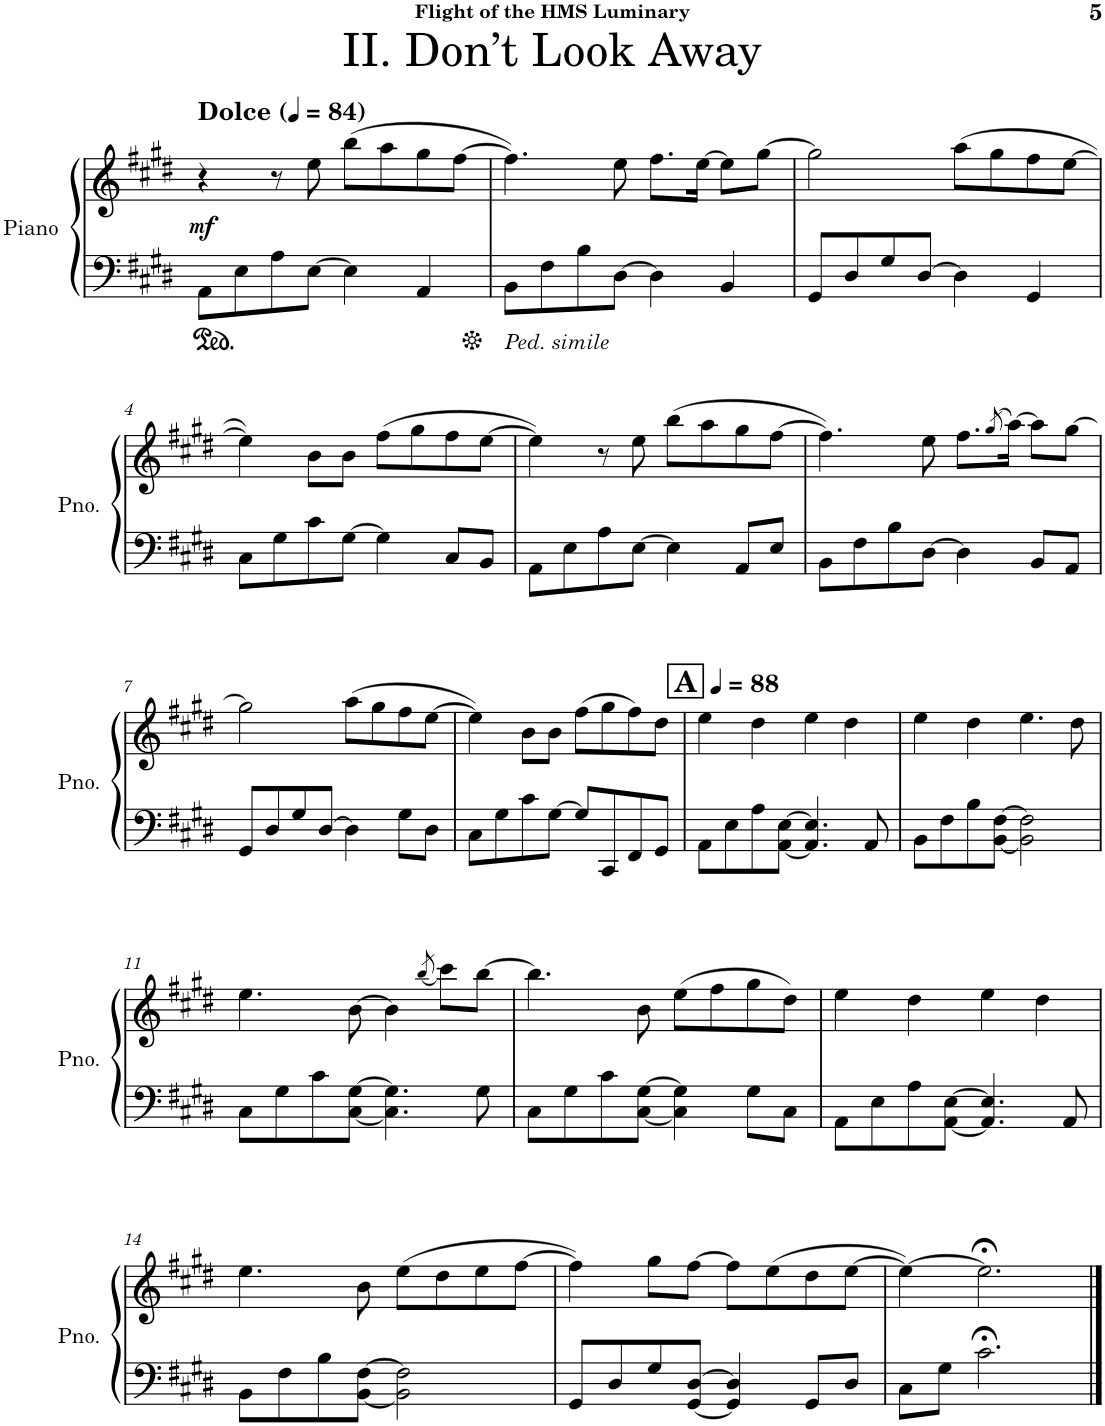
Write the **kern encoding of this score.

**kern	**kern	**dynam	**kern	**kern	**kern	**kern	**kern	**kern	**kern
*part8	*part8	*part8	*part7	*part6	*part5	*part4	*part3	*part2	*part1
*staff9	*staff8	*staff8/9	*staff7	*staff6	*staff5	*staff4	*staff3	*staff2	*staff1
*I"Piano	*	*	*I"Triangle	*I"Mark Tree	*I"Suspended Cymbal	*I"Glass Harmonica	*I"Trumpet in Bb	*I"Horn in F	*I"Pan Flute
*I'Pno.	*	*	*I'Trgl.	*I'Mk. Tr.	*I'Sus. Cym.	*I'Gla. Har.	*I'Tpt. in Bb	*I'Hn. in F	*I'Pn. Fl.
!!LO:PB:g=z
*	*	*	*stria1	*stria1	*stria1	*	*	*	*
*clefF4	*clefG2	*	*clefX	*clefX	*clefX	*clefG2	*clefG2	*clefG2	*clefG2
*	*	*	*	*	*	*	*Trd1c2	*Trd4c7	*
*k[f#c#g#d#]	*k[f#c#g#d#]	*	*k[]	*k[]	*k[]	*k[f#c#g#d#]	*k[f#c#g#d#a#e#]	*k[f#c#g#d#a#]	*k[f#c#g#d#]
*M4/4	*M4/4	*	*M4/4	*M4/4	*M4/4	*M4/4	*M4/4	*M4/4	*M4/4
*MM84	*MM84	*	*MM84	*MM84	*MM84	*MM84	*MM84	*MM84	*MM84
=1	=1	=1	=1	=1	=1	=1	=1	=1	=1
!	!	!	!	!	!	!	!	!	!LO:TX:a:t=II. Don’t Look Away
!	!	!	!	!	!	!	!	!	!LO:TX:a:B:t=Dolce
!	!LO:TX:a:B:t=Dolce	!	!	!	!	!	!	!	!
!	!	!LO:DY:b	!	!	!	!	!	!	!
8AA\L	4r	mf	1r	1r	1r	1r	1r	1r	1r
8E\	.	.	.	.	.	.	.	.	.
8A\	8r	.	.	.	.	.	.	.	.
[8E\J	8ee\	.	.	.	.	.	.	.	.
4E\]	(8bb\L	.	.	.	.	.	.	.	.
.	8aa\	.	.	.	.	.	.	.	.
4AA/	8gg#\	.	.	.	.	.	.	.	.
.	[8ff#\J	.	.	.	.	.	.	.	.
=2	=2	=2	=2	=2	=2	=2	=2	=2	=2
!LO:TX:b:i:t=Ped. simile	!	!	!	!	!	!	!	!	!
8BB\L	4.ff#\])	.	1r	1r	1r	1r	1r	1r	1r
8F#\	.	.	.	.	.	.	.	.	.
8B\	.	.	.	.	.	.	.	.	.
[8D#\J	8ee\	.	.	.	.	.	.	.	.
4D#\]	8.ff#\L	.	.	.	.	.	.	.	.
.	[16ee\Jk	.	.	.	.	.	.	.	.
4BB/	8ee\L]	.	.	.	.	.	.	.	.
.	[8gg#\J	.	.	.	.	.	.	.	.
=3	=3	=3	=3	=3	=3	=3	=3	=3	=3
8GG#/L	2gg#\]	.	1r	1r	1r	1r	1r	1r	1r
8D#/	.	.	.	.	.	.	.	.	.
8G#/	.	.	.	.	.	.	.	.	.
[8D#/J	.	.	.	.	.	.	.	.	.
4D#\]	(8aa\L	.	.	.	.	.	.	.	.
.	8gg#\	.	.	.	.	.	.	.	.
4GG#/	8ff#\	.	.	.	.	.	.	.	.
.	[8ee\J	.	.	.	.	.	.	.	.
!!LO:LB:g=z
=4	=4	=4	=4	=4	=4	=4	=4	=4	=4
8C#\L	4ee\])	.	1r	1r	1r	1r	1r	1r	1r
8G#\	.	.	.	.	.	.	.	.	.
8c#\	8b\L	.	.	.	.	.	.	.	.
[8G#\J	8b\J	.	.	.	.	.	.	.	.
4G#\]	(8ff#\L	.	.	.	.	.	.	.	.
.	8gg#\	.	.	.	.	.	.	.	.
8C#/L	8ff#\	.	.	.	.	.	.	.	.
8BB/J	[8ee\J	.	.	.	.	.	.	.	.
=5	=5	=5	=5	=5	=5	=5	=5	=5	=5
8AA\L	4ee\])	.	1r	1r	1r	1r	1r	1r	1r
8E\	.	.	.	.	.	.	.	.	.
8A\	8r	.	.	.	.	.	.	.	.
[8E\J	8ee\	.	.	.	.	.	.	.	.
4E\]	(8bb\L	.	.	.	.	.	.	.	.
.	8aa\	.	.	.	.	.	.	.	.
8AA/L	8gg#\	.	.	.	.	.	.	.	.
8E/J	[8ff#\J	.	.	.	.	.	.	.	.
=6	=6	=6	=6	=6	=6	=6	=6	=6	=6
8BB\L	4.ff#\])	.	1r	1r	1r	1r	1r	1r	1r
8F#\	.	.	.	.	.	.	.	.	.
8B\	.	.	.	.	.	.	.	.	.
[8D#\J	8ee\	.	.	.	.	.	.	.	.
4D#\]	8.ff#\L	.	.	.	.	.	.	.	.
.	(>8qgg#/	.	.	.	.	.	.	.	.
.	[16aa\Jk)	.	.	.	.	.	.	.	.
8BB/L	8aa\L]	.	.	.	.	.	.	.	.
8AA/J	[8gg#\J	.	.	.	.	.	.	.	.
!!LO:LB:g=z
=7	=7	=7	=7	=7	=7	=7	=7	=7	=7
8GG#/L	2gg#\]	.	1r	1r	1r	1r	1r	1r	1r
8D#/	.	.	.	.	.	.	.	.	.
8G#/	.	.	.	.	.	.	.	.	.
[8D#/J	.	.	.	.	.	.	.	.	.
4D#\]	(8aa\L	.	.	.	.	.	.	.	.
.	8gg#\	.	.	.	.	.	.	.	.
8G#\L	8ff#\	.	.	.	.	.	.	.	.
8D#\J	[8ee\J	.	.	.	.	.	.	.	.
=8	=8	=8	=8	=8	=8	=8	=8	=8	=8
8C#\L	4ee\])	.	1r	1r	1r	1r	1r	1r	1r
8G#\	.	.	.	.	.	.	.	.	.
8c#\	8b\L	.	.	.	.	.	.	.	.
[8G#\J	8b\J	.	.	.	.	.	.	.	.
8G#/L]	(8ff#\L	.	.	.	.	.	.	.	.
8CC#/	8gg#\	.	.	.	.	.	.	.	.
8FF#/	8ff#\)	.	.	.	.	.	.	.	.
8GG#/J	8dd#\J	.	.	.	.	.	.	.	.
=9	=9	=9	=9	=9	=9	=9	=9	=9	=9
!!LO:REH:place=s1:a:B:cj:fs=14:t=A
!!LO:REH:place=s8:a:B:cj:fs=14:t=A
*	*MM88	*	*	*	*	*	*	*	*MM88
8AA\L	4ee\	.	1r	1r	1r	1r	1r	1r	1r
8E\	.	.	.	.	.	.	.	.	.
8A\	4dd#\	.	.	.	.	.	.	.	.
[8AA\ [8E\J	.	.	.	.	.	.	.	.	.
4.AA/] 4.E/]	4ee\	.	.	.	.	.	.	.	.
.	4dd#\	.	.	.	.	.	.	.	.
8AA/	.	.	.	.	.	.	.	.	.
=10	=10	=10	=10	=10	=10	=10	=10	=10	=10
8BB\L	4ee\	.	1r	1r	1r	1r	1r	1r	1r
8F#\	.	.	.	.	.	.	.	.	.
8B\	4dd#\	.	.	.	.	.	.	.	.
[8BB\ [8F#\J	.	.	.	.	.	.	.	.	.
2BB\] 2F#\]	4.ee\	.	.	.	.	.	.	.	.
.	8dd#\	.	.	.	.	.	.	.	.
!!LO:LB:g=z
=11	=11	=11	=11	=11	=11	=11	=11	=11	=11
8C#\L	4.ee\	.	1r	1r	1r	1r	1r	1r	1r
8G#\	.	.	.	.	.	.	.	.	.
8c#\	.	.	.	.	.	.	.	.	.
[8C#\ [8G#\J	[8b\	.	.	.	.	.	.	.	.
4.C#\] 4.G#\]	4b\]	.	.	.	.	.	.	.	.
.	(8qbb/	.	.	.	.	.	.	.	.
.	8ccc#\L)	.	.	.	.	.	.	.	.
8G#\	[8bb\J	.	.	.	.	.	.	.	.
=12	=12	=12	=12	=12	=12	=12	=12	=12	=12
8C#\L	4.bb\]	.	1r	1r	1r	1r	1r	1r	1r
8G#\	.	.	.	.	.	.	.	.	.
8c#\	.	.	.	.	.	.	.	.	.
[8C#\ [8G#\J	8b\	.	.	.	.	.	.	.	.
4C#\] 4G#\]	(8ee\L	.	.	.	.	.	.	.	.
.	8ff#\	.	.	.	.	.	.	.	.
8G#\L	8gg#\	.	.	.	.	.	.	.	.
8C#\J	8dd#\J)	.	.	.	.	.	.	.	.
=13	=13	=13	=13	=13	=13	=13	=13	=13	=13
8AA\L	4ee\	.	1r	1r	1r	1r	1r	1r	1r
8E\	.	.	.	.	.	.	.	.	.
8A\	4dd#\	.	.	.	.	.	.	.	.
[8AA\ [8E\J	.	.	.	.	.	.	.	.	.
4.AA/] 4.E/]	4ee\	.	.	.	.	.	.	.	.
.	4dd#\	.	.	.	.	.	.	.	.
8AA/	.	.	.	.	.	.	.	.	.
!!LO:LB:g=z
=14	=14	=14	=14	=14	=14	=14	=14	=14	=14
8BB\L	4.ee\	.	1r	1r	1r	1r	1r	1r	1r
8F#\	.	.	.	.	.	.	.	.	.
8B\	.	.	.	.	.	.	.	.	.
[8BB\ [8F#\J	8b\	.	.	.	.	.	.	.	.
2BB\] 2F#\]	(8ee\L	.	.	.	.	.	.	.	.
.	8dd#\	.	.	.	.	.	.	.	.
.	8ee\	.	.	.	.	.	.	.	.
.	[8ff#\J	.	.	.	.	.	.	.	.
=15	=15	=15	=15	=15	=15	=15	=15	=15	=15
8GG#/L	4ff#\])	.	1r	1r	1r	1r	1r	1r	1r
8D#/	.	.	.	.	.	.	.	.	.
8G#/	8gg#\L	.	.	.	.	.	.	.	.
[8GG#/ [8D#/J	[8ff#\J	.	.	.	.	.	.	.	.
4GG#/] 4D#/]	8ff#\L]	.	.	.	.	.	.	.	.
.	(8ee\	.	.	.	.	.	.	.	.
8GG#/L	8dd#\	.	.	.	.	.	.	.	.
8D#/J	[8ee\J	.	.	.	.	.	.	.	.
=16	=16	=16	=16	=16	=16	=16	=16	=16	=16
8C#\L	4ee\_)	.	1r	1r	1r	1r	1r	1r	1r
8G#\J	.	.	.	.	.	.	.	.	.
2.c#;<\	2.ee;<\]	.	.	.	.	.	.	.	.
==	==	==	==	==	==	==	==	==	==
*-	*-	*-	*-	*-	*-	*-	*-	*-	*-
